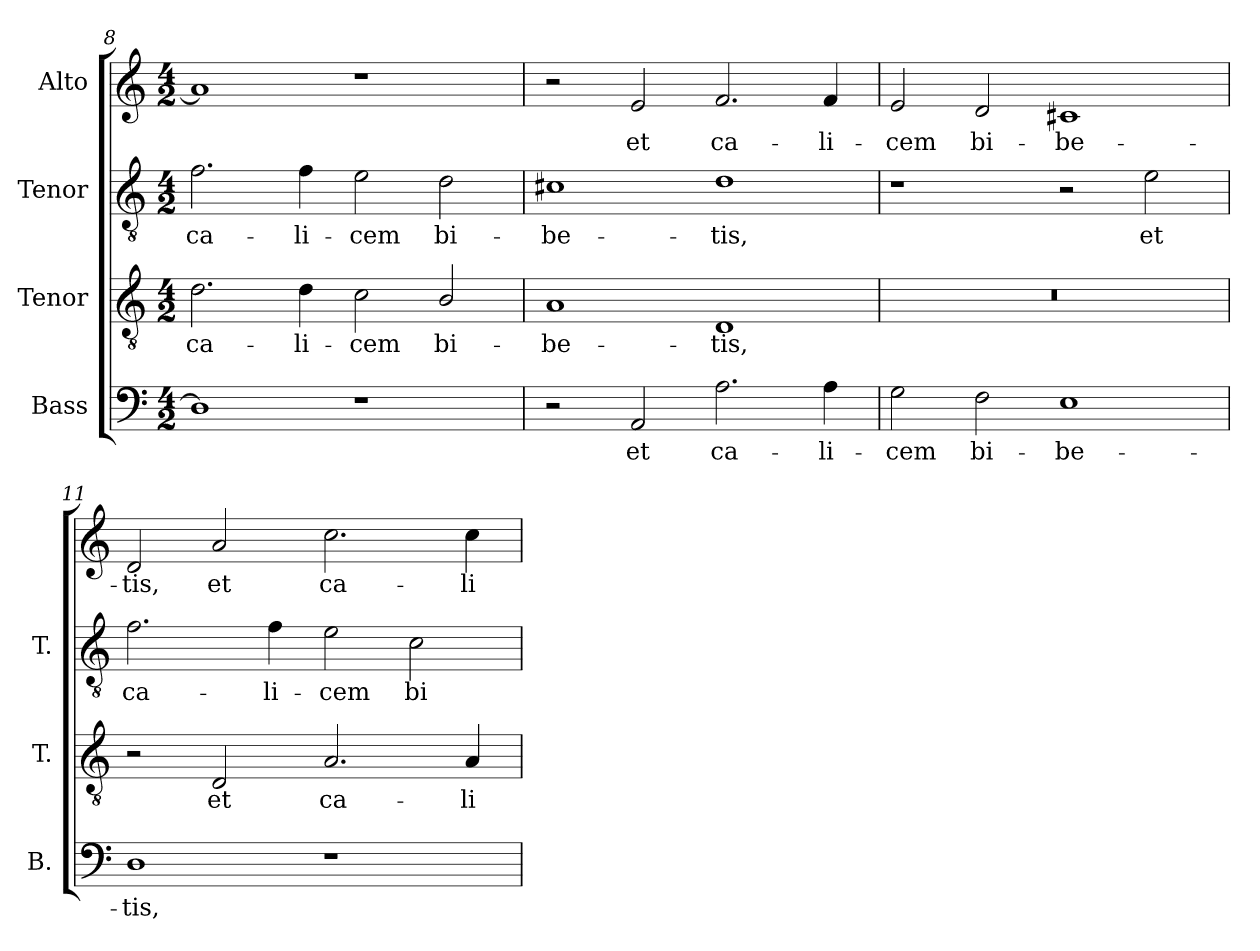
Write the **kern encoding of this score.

**kern	**text	**kern	**text	**kern	**text	**kern	**text
*part4	*part4	*part3	*part3	*part2	*part2	*part1	*part1
*staff4	*staff4	*staff3	*staff3	*staff2	*staff2	*staff1	*staff1
*I"Bass	*	*I"Tenor	*	*I"Tenor	*	*I"Alto	*
*I'B.	*	*I'T.	*	*I'T.	*	*	*
*clefF4	*	*clefGv2	*	*clefGv2	*	*clefG2	*
*	*	*ITrd7c12	*	*ITrd7c12	*	*	*
*k[]	*	*k[]	*	*k[]	*	*k[]	*
*C:	*	*C:	*	*C:	*	*C:	*
*M4/2	*	*M4/2	*	*M4/2	*	*M4/2	*
=8	=8	=8	=8	=8	=8	=8	=8
!	!	!	!LO:LY:b:color=#000000	!	!	!	!
!	!	!	!	!	!LO:LY:b:color=#000000	!	!
1Di]	.	2.Di\	ca-	2.Fi\	ca-	1ai]	.
!	!	!	!LO:LY:b:color=#000000	!	!	!	!
!	!	!	!	!	!LO:LY:b:color=#000000	!	!
.	.	4Di\	-li-	4Fi\	-li-	.	.
!	!	!	!LO:LY:b:color=#000000	!	!	!	!
!	!	!	!	!	!LO:LY:b:color=#000000	!	!
1r	.	2Ci\	-cem	2Ei\	-cem	1r	.
!	!	!	!LO:LY:b:color=#000000	!	!	!	!
!	!	!	!	!	!LO:LY:b:color=#000000	!	!
.	.	2BBi/	bi-	2Di\	bi-	.	.
=9	=9	=9	=9	=9	=9	=9	=9
!	!	!	!LO:LY:b:color=#000000	!	!	!	!
!	!	!	!	!	!LO:LY:b:color=#000000	!	!
2r	.	1AAi	-be-	1C#Xi	-be-	2r	.
!	!LO:LY:b:color=#000000	!	!	!	!	!	!
!	!	!	!	!	!	!	!LO:LY:b:color=#000000
2AAi/	et	.	.	.	.	2ei/	et
!	!LO:LY:b:color=#000000	!	!	!	!	!	!
!	!	!	!LO:LY:b:color=#000000	!	!	!	!
!	!	!	!	!	!LO:LY:b:color=#000000	!	!
!	!	!	!	!	!	!	!LO:LY:b:color=#000000
2.Ai\	ca-	1DDi	-tis,	1Di	-tis,	2.fi/	ca-
!	!LO:LY:b:color=#000000	!	!	!	!	!	!
!	!	!	!	!	!	!	!LO:LY:b:color=#000000
4Ai\	-li-	.	.	.	.	4fi/	-li-
=10	=10	=10	=10	=10	=10	=10	=10
!	!LO:LY:b:color=#000000	!LO:N:vis=1	!	!	!	!	!
!	!	!	!	!	!	!	!LO:LY:b:color=#000000
2Gi\	-cem	0r	.	1r	.	2ei/	-cem
!	!LO:LY:b:color=#000000	!	!	!	!	!	!
!	!	!	!	!	!	!	!LO:LY:b:color=#000000
2Fi\	bi-	.	.	.	.	2di/	bi-
!	!LO:LY:b:color=#000000	!	!	!	!	!	!
!	!	!	!	!	!	!	!LO:LY:b:color=#000000
1Ei	-be-	.	.	2r	.	1c#Xi	-be-
!	!	!	!	!	!LO:LY:b:color=#000000	!	!
.	.	.	.	2Ei\	et	.	.
!!LO:LB:g=z
=11	=11	=11	=11	=11	=11	=11	=11
!	!LO:LY:b:color=#000000	!	!	!	!	!	!
!	!	!	!	!	!LO:LY:b:color=#000000	!	!
!	!	!	!	!	!	!	!LO:LY:b:color=#000000
1Di	-tis,	2r	.	2.Fi\	ca-	2di/	-tis,
!	!	!	!LO:LY:b:color=#000000	!	!	!	!
!	!	!	!	!	!	!	!LO:LY:b:color=#000000
.	.	2DDi/	et	.	.	2ai/	et
!	!	!	!	!	!LO:LY:b:color=#000000	!	!
.	.	.	.	4Fi\	-li-	.	.
!	!	!	!LO:LY:b:color=#000000	!	!	!	!
!	!	!	!	!	!LO:LY:b:color=#000000	!	!
!	!	!	!	!	!	!	!LO:LY:b:color=#000000
1r	.	2.AAi/	ca-	2Ei\	-cem	2.cci\	ca-
!	!	!	!	!	!LO:LY:b:color=#000000	!	!
.	.	.	.	2Ci\	bi-	.	.
!	!	!	!LO:LY:b:color=#000000	!	!	!	!
!	!	!	!	!	!	!	!LO:LY:b:color=#000000
.	.	4AAi/	-li-	.	.	4cci\	-li-
=	=	=	=	=	=	=	=
*-	*-	*-	*-	*-	*-	*-	*-
